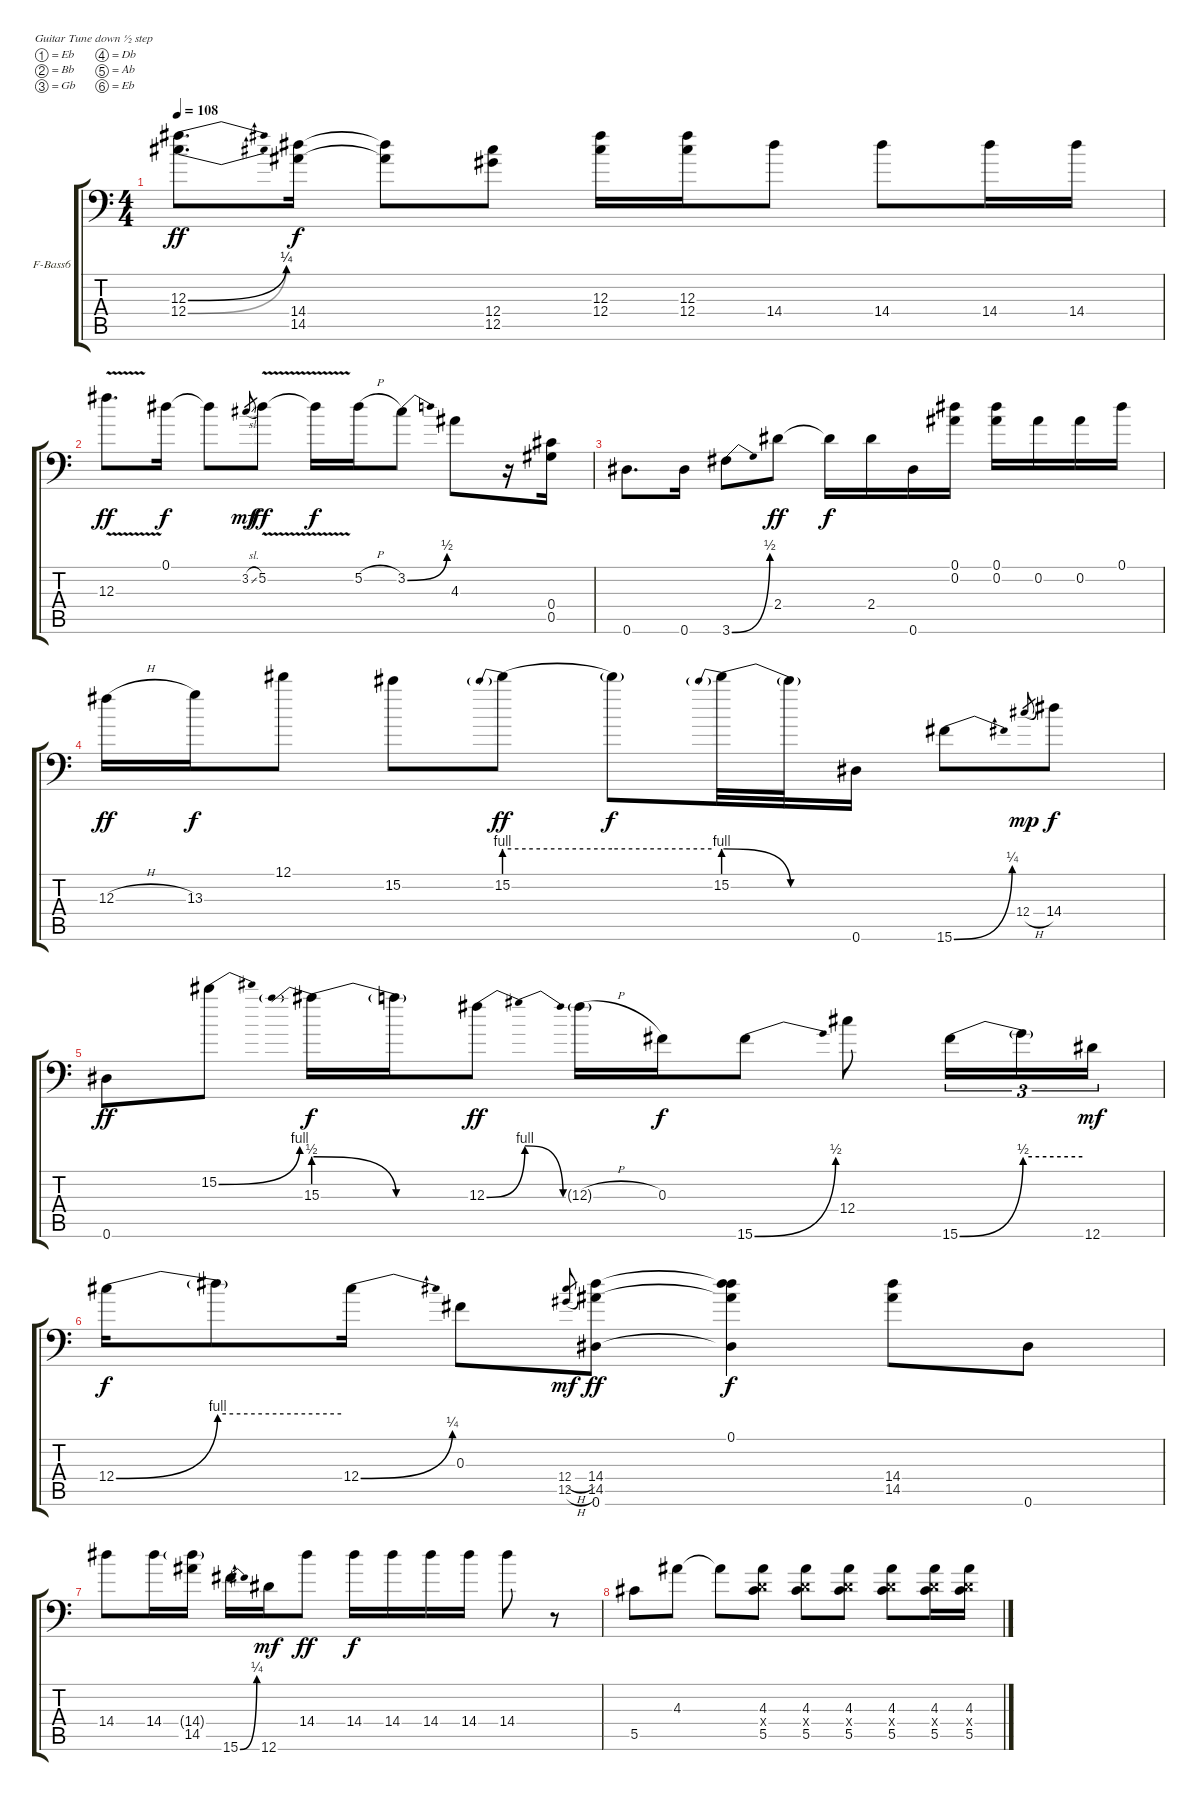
\bracketExtendMode groupsimilarinstruments
\firstSystemTrackNameOrientation horizontal
\otherSystemsTrackNameOrientation horizontal
\track ("Overdub" "F-Bass6") {instrument fretlessbass}
\staff {score tabs}
\tuning (Eb4 Bb3 Gb3 Db3 Ab2 Eb2)
\ts (4 4)
\tempo 108
\clef f4
\ks c
(12.3{be (bend 0 0 60 1)} 12.4{be (bend 0 0 60 1)}).8{d dy ff} (14.4 14.5).16{dy f} (14.4{t} 14.5{t}).8 (12.4 12.5).8 (12.3 12.4).16 (12.3 12.4).16 14.4.8 14.4.8 14.4.16 14.4.16 |
12.3{v}.8{d dy ff} 0.1.16{dy f} 0.1{t}.8 3.2{sl}.8{gr dy mf} 5.2{v}.8{dy ff} 5.2{v t}.16{dy f} 5.2{h}.16 3.2{be (bend 0 0 60 2)}.8 4.3.8 r.16 (0.4 0.5).16 |
0.6.8{d} 0.6.16 3.6{be (bend 0 0 60 2)}.8 2.4.8{dy ff} 2.4{t}.16{dy f} 2.4.16 0.6.16 (0.1 0.2).16 (0.1 0.2).16 0.2.16 0.2.16 0.1.16 |
12.3{h}.16{dy ff} 13.3.16{dy f} 12.1.8 15.2.8 15.2{be (prebend 0 4 60 4)}.8{dy ff} 15.2{be (hold 0 4 60 4) t}.8{dy f} 15.2{be (prebendrelease 0 4 60 0)}.32 15.2{be (hold 0 0 60 0) t}.32 0.6.16 15.6{be (bend 0 0 60 1)}.8 12.4{h}.8{gr dy mp} 14.4.8{dy f} |
0.6.8{dy ff} 15.2{be (bend 0 0 60 4)}.8 15.3{be (prebendrelease 0 2 60 0)}.16{dy f} 15.3{be (hold 0 0 60 0) t}.16 12.3{be (bendrelease 0 0 30 4 30 4 60 0)}.8{dy ff} 12.3{h g}.16 0.3.16{dy f} 15.6{be (bend 0 0 60 2)}.8 12.4.8 15.6{be (bend 0 0 60 2)}.16{tu (3 2)} 15.6{be (hold 0 2 60 2) t}.16{tu (3 2)} 12.6.16{tu (3 2) dy mf} |
12.4{be (bend 0 0 60 4)}.16{dy f} 12.4{be (hold 0 4 60 4) t}.8 12.4{be (bend 0 0 60 1)}.16 0.3.8 (12.4{h} 12.5{h}).8{gr dy mf} (14.4 14.5 0.6).8{dy ff} (0.1 14.4{t} 14.5{t} 0.6{t}).4{dy f} (14.4 14.5).8 0.6.8 |
14.4.8 14.4.16 (14.4{g} 14.5).16 15.6{be (bend 0 0 60 1)}.16 12.6.16{dy mf} 14.4.8{dy ff} 14.4.16{dy f} 14.4.16 14.4.16 14.4.16 14.4.8 r.8 |
5.5.8 4.3.8 4.3{t}.8 (4.3 1.4{x} 5.5).8 (4.3 1.4{x} 5.5).8 (4.3 1.4{x} 5.5).8 (4.3 1.4{x} 5.5).8 (4.3 1.4{x} 5.5).16 (4.3 1.4{x} 5.5).16
